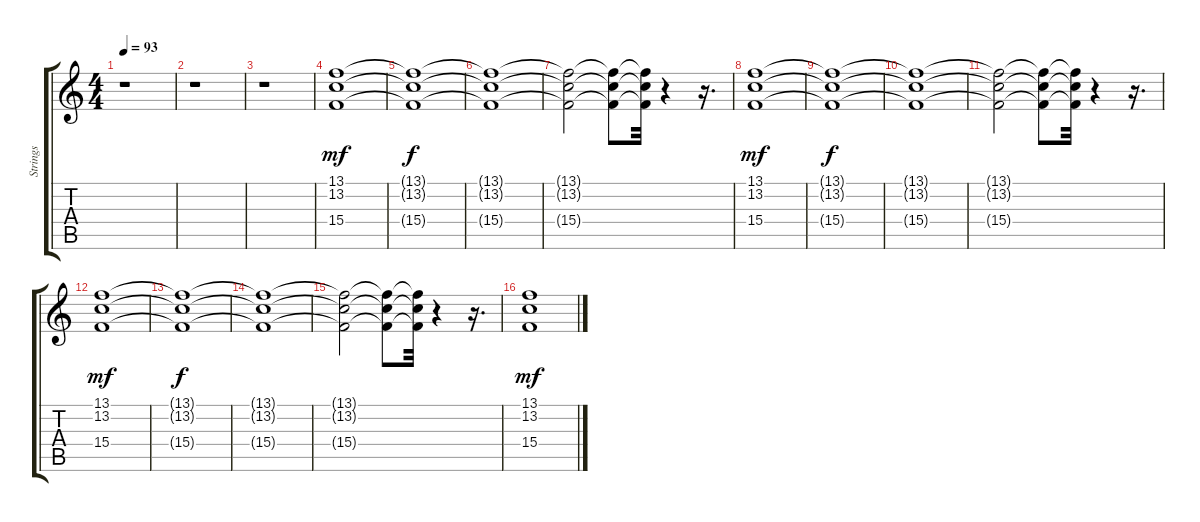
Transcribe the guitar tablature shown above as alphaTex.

\track ("Strings" "Strings") {instrument stringensemble1}
\staff {score tabs}
\tuning (E4 B3 G3 D3 A2 E2) {hide}
\ts (4 4)
\tempo 93
\clef g2
\ks c
r.1{dy f} |
r.1 |
r.1 |
(13.1 13.2 15.4).1{dy mf volume 13 balance 14} |
(13.1{t} 13.2{t} 15.4{t}).1{dy f} |
(13.1{t} 13.2{t} 15.4{t}).1 |
(13.1{t} 13.2{t} 15.4{t}).2 (13.1{t} 13.2{t} 15.4{t}).8 (13.1{t} 13.2{t} 15.4{t}).32 r.4 r.16{d} |
(13.1 13.2 15.4).1{dy mf volume 13} |
(13.1{t} 13.2{t} 15.4{t}).1{dy f} |
(13.1{t} 13.2{t} 15.4{t}).1 |
(13.1{t} 13.2{t} 15.4{t}).2 (13.1{t} 13.2{t} 15.4{t}).8 (13.1{t} 13.2{t} 15.4{t}).32 r.4 r.16{d} |
(13.1 13.2 15.4).1{dy mf} |
(13.1{t} 13.2{t} 15.4{t}).1{dy f} |
(13.1{t} 13.2{t} 15.4{t}).1 |
(13.1{t} 13.2{t} 15.4{t}).2 (13.1{t} 13.2{t} 15.4{t}).8 (13.1{t} 13.2{t} 15.4{t}).32 r.4 r.16{d} |
(13.1 13.2 15.4).1{dy mf}
